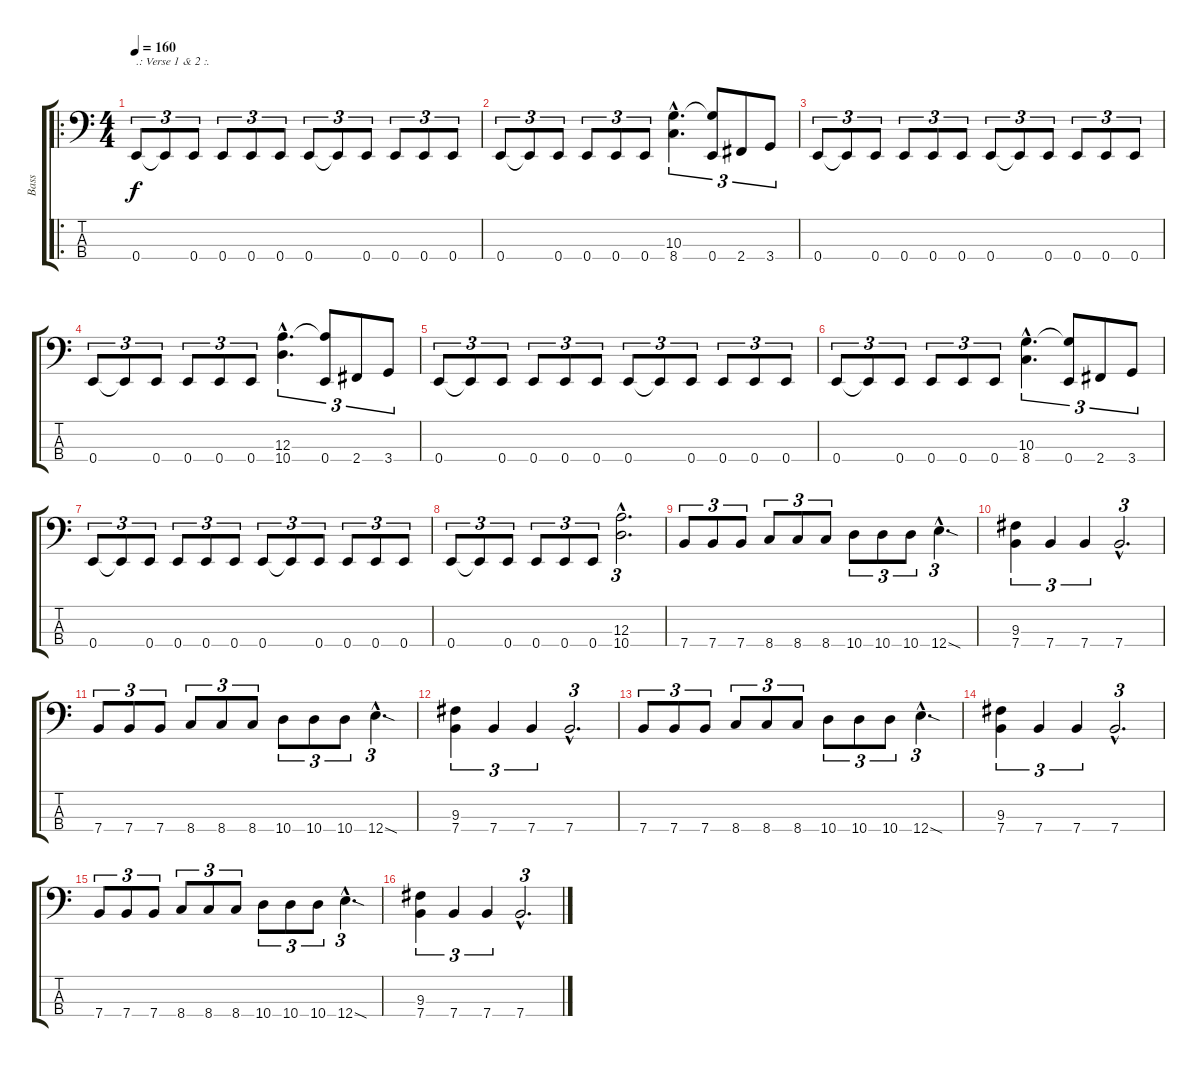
\track ("Bass" "Bass") {instrument electricbasspick}
\staff {score tabs}
\tuning (G2 D2 A1 E1) {hide}
\ro
\ts (4 4)
\tempo 160
\clef f4
\ks c
0.4.8{tu (3 2) txt ".: Verse 1 & 2 :." dy f} 0.4{t}.8{tu (3 2)} 0.4.8{tu (3 2)} 0.4.8{tu (3 2)} 0.4.8{tu (3 2)} 0.4.8{tu (3 2)} 0.4.8{tu (3 2)} 0.4{t}.8{tu (3 2)} 0.4.8{tu (3 2)} 0.4.8{tu (3 2)} 0.4.8{tu (3 2)} 0.4.8{tu (3 2)} |
0.4.8{tu (3 2)} 0.4{t}.8{tu (3 2)} 0.4.8{tu (3 2)} 0.4.8{tu (3 2)} 0.4.8{tu (3 2)} 0.4.8{tu (3 2)} (10.3{hac} 8.4{hac}).4{d tu (3 2)} (10.3{t} 0.4).8{tu (3 2)} 2.4.8{tu (3 2)} 3.4.8{tu (3 2)} |
0.4.8{tu (3 2)} 0.4{t}.8{tu (3 2)} 0.4.8{tu (3 2)} 0.4.8{tu (3 2)} 0.4.8{tu (3 2)} 0.4.8{tu (3 2)} 0.4.8{tu (3 2)} 0.4{t}.8{tu (3 2)} 0.4.8{tu (3 2)} 0.4.8{tu (3 2)} 0.4.8{tu (3 2)} 0.4.8{tu (3 2)} |
0.4.8{tu (3 2)} 0.4{t}.8{tu (3 2)} 0.4.8{tu (3 2)} 0.4.8{tu (3 2)} 0.4.8{tu (3 2)} 0.4.8{tu (3 2)} (12.3{hac} 10.4{hac}).4{d tu (3 2)} (12.3{t} 0.4).8{tu (3 2)} 2.4.8{tu (3 2)} 3.4.8{tu (3 2)} |
0.4.8{tu (3 2)} 0.4{t}.8{tu (3 2)} 0.4.8{tu (3 2)} 0.4.8{tu (3 2)} 0.4.8{tu (3 2)} 0.4.8{tu (3 2)} 0.4.8{tu (3 2)} 0.4{t}.8{tu (3 2)} 0.4.8{tu (3 2)} 0.4.8{tu (3 2)} 0.4.8{tu (3 2)} 0.4.8{tu (3 2)} |
0.4.8{tu (3 2)} 0.4{t}.8{tu (3 2)} 0.4.8{tu (3 2)} 0.4.8{tu (3 2)} 0.4.8{tu (3 2)} 0.4.8{tu (3 2)} (10.3{hac} 8.4{hac}).4{d tu (3 2)} (10.3{t} 0.4).8{tu (3 2)} 2.4.8{tu (3 2)} 3.4.8{tu (3 2)} |
0.4.8{tu (3 2)} 0.4{t}.8{tu (3 2)} 0.4.8{tu (3 2)} 0.4.8{tu (3 2)} 0.4.8{tu (3 2)} 0.4.8{tu (3 2)} 0.4.8{tu (3 2)} 0.4{t}.8{tu (3 2)} 0.4.8{tu (3 2)} 0.4.8{tu (3 2)} 0.4.8{tu (3 2)} 0.4.8{tu (3 2)} |
0.4.8{tu (3 2)} 0.4{t}.8{tu (3 2)} 0.4.8{tu (3 2)} 0.4.8{tu (3 2)} 0.4.8{tu (3 2)} 0.4.8{tu (3 2)} (12.3{hac} 10.4{hac}).2{d tu (3 2)} |
7.4.8{tu (3 2)} 7.4.8{tu (3 2)} 7.4.8{tu (3 2)} 8.4.8{tu (3 2)} 8.4.8{tu (3 2)} 8.4.8{tu (3 2)} 10.4.8{tu (3 2)} 10.4.8{tu (3 2)} 10.4.8{tu (3 2)} 12.4{sod hac}.4{d tu (3 2)} |
(9.3 7.4).4{tu (3 2)} 7.4.4{tu (3 2)} 7.4.4{tu (3 2)} 7.4{hac}.2{d tu (3 2)} |
7.4.8{tu (3 2)} 7.4.8{tu (3 2)} 7.4.8{tu (3 2)} 8.4.8{tu (3 2)} 8.4.8{tu (3 2)} 8.4.8{tu (3 2)} 10.4.8{tu (3 2)} 10.4.8{tu (3 2)} 10.4.8{tu (3 2)} 12.4{sod hac}.4{d tu (3 2)} |
(9.3 7.4).4{tu (3 2)} 7.4.4{tu (3 2)} 7.4.4{tu (3 2)} 7.4{hac}.2{d tu (3 2)} |
7.4.8{tu (3 2)} 7.4.8{tu (3 2)} 7.4.8{tu (3 2)} 8.4.8{tu (3 2)} 8.4.8{tu (3 2)} 8.4.8{tu (3 2)} 10.4.8{tu (3 2)} 10.4.8{tu (3 2)} 10.4.8{tu (3 2)} 12.4{sod hac}.4{d tu (3 2)} |
(9.3 7.4).4{tu (3 2)} 7.4.4{tu (3 2)} 7.4.4{tu (3 2)} 7.4{hac}.2{d tu (3 2)} |
7.4.8{tu (3 2)} 7.4.8{tu (3 2)} 7.4.8{tu (3 2)} 8.4.8{tu (3 2)} 8.4.8{tu (3 2)} 8.4.8{tu (3 2)} 10.4.8{tu (3 2)} 10.4.8{tu (3 2)} 10.4.8{tu (3 2)} 12.4{sod hac}.4{d tu (3 2)} |
(9.3 7.4).4{tu (3 2)} 7.4.4{tu (3 2)} 7.4.4{tu (3 2)} 7.4{hac}.2{d tu (3 2)}
